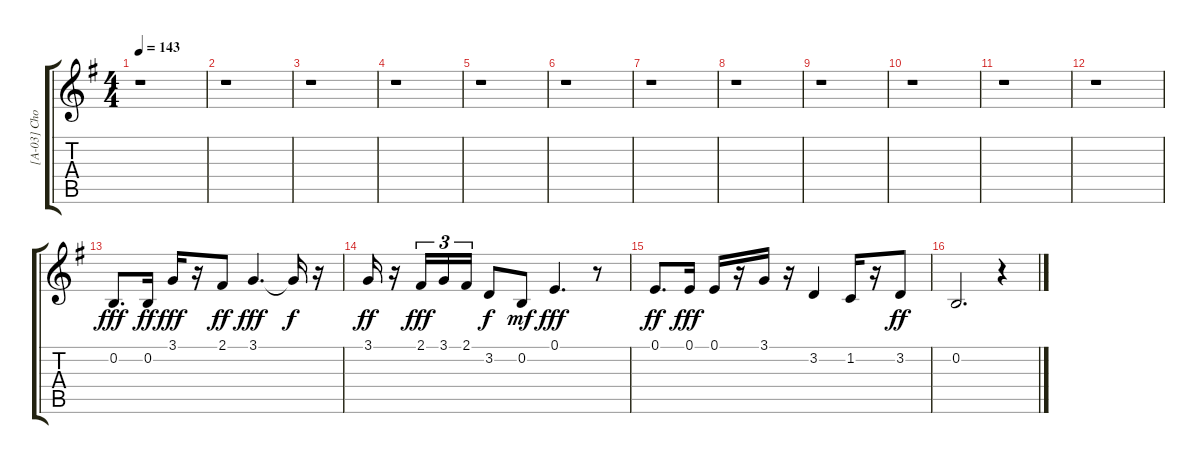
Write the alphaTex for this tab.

\track ("[A-03] Chorus C" "[A-03] Cho") {instrument choiraahs}
\staff {score tabs}
\tuning (E4 B3 G3 D3 A2 E2) {hide}
\ts (4 4)
\tempo 143
\clef g2
\ks g
r.1{dy fff} |
r.1 |
r.1 |
r.1 |
r.1 |
r.1 |
r.1 |
r.1 |
r.1 |
r.1 |
r.1 |
r.1 |
0.2.8{d instrument choiraahs} 0.2.16{dy ff} 3.1.16{dy fff instrument voiceoohs} r.16 2.1.8{dy ff instrument synthvoice} 3.1.4{d dy fff} 3.1{t}.16{dy f} r.16 |
3.1.16{dy ff instrument pad4choir} r.16 2.1.16{tu (3 2) dy fff instrument synthvoice} 3.1.16{tu (3 2)} 2.1.16{tu (3 2)} 3.2.8{dy f instrument lead3calliope} 0.2.8{dy mf} 0.1.4{d dy fff instrument choiraahs} r.8 |
0.1.8{d dy ff instrument pad4choir} 0.1.16{dy fff instrument choiraahs} 0.1.16{instrument synthvoice} r.16 3.1.16{instrument choiraahs} r.16 3.2.4{instrument voiceoohs} 1.2.16{instrument choiraahs} r.16 3.2.8{dy ff instrument lead3calliope} |
0.2.2{d instrument pad4choir} r.4
